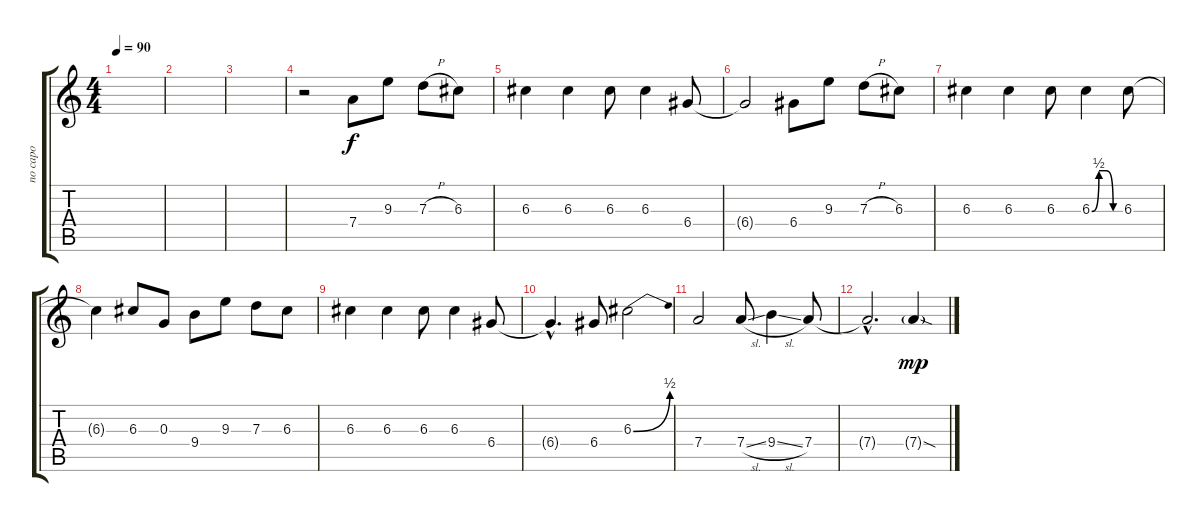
\track ("no capo" "no capo") {instrument distortionguitar}
\staff {score tabs}
\tuning (E4 B3 G3 D3 A2 E2) {hide}
\ts (4 4)
\tempo 90
\clef g2
\ks c
|
|
|
r.2 7.4.8 9.3.8 7.3{h}.8 6.3.8 |
6.3.4 6.3.4 6.3.8 6.3.4 6.4.8 |
6.4{t}.2 6.4.8 9.3.8 7.3{h}.8 6.3.8 |
6.3.4 6.3.4 6.3.8 6.3{be (custom 0 0 15 2 30 2 45 0 60 0)}.4 6.3.8 |
6.3{t}.4 6.3.8 0.3.8 9.4.8 9.3.8 7.3.8 6.3.8 |
6.3.4 6.3.4 6.3.8 6.3.4 6.4.8 |
6.4{hac t}.4{d} 6.4.8 6.3{be (bend 0 0 60 2)}.2 |
7.4.2 7.4{sl}.8 9.4{sl}.4 7.4.8 |
7.4{hac t}.2{d} 7.4{sod g}.4{dy mp}
